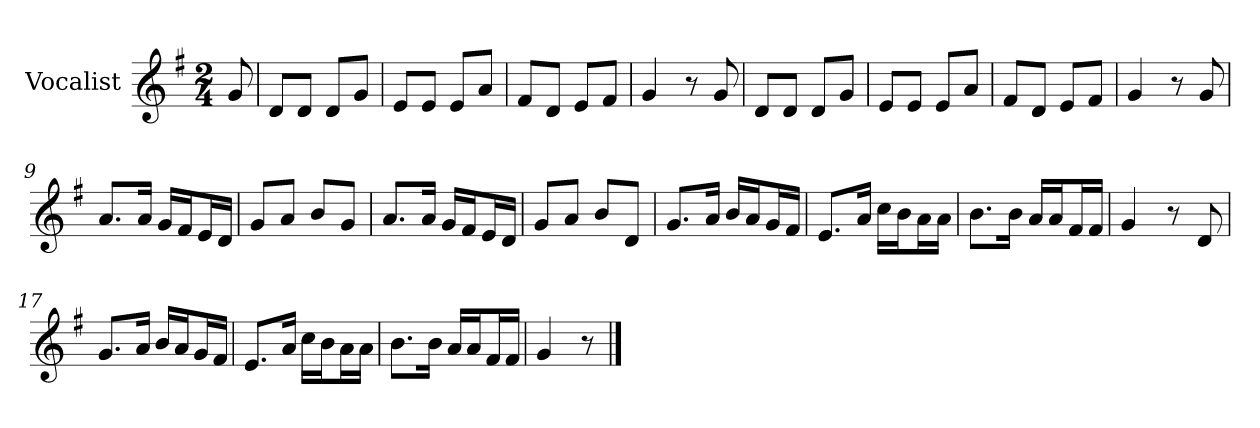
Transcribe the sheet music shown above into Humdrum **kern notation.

**kern
*part1
*staff1
*I"Vocalist
*k[f#]
*G:
*M2/4
=
8g
=1
8dL
8dJ
8dL
8gJ
=2
8eL
8eJ
8eL
8aJ
=3
8f#L
8dJ
8eL
8f#J
=4
4g
8r
8g
=5
8dL
8dJ
8dL
8gJ
=6
8eL
8eJ
8eL
8aJ
=7
8f#L
8dJ
8eL
8f#J
=8
4g
8r
8g
=9
8.aL
16aJk
16gLL
16f#J
16eL
16dJJ
=10
8gL
8aJ
8bL
8gJ
=11
8.aL
16aJk
16gLL
16f#J
16eL
16dJJ
=12
8gL
8aJ
8bL
8dJ
=13
8.gL
16aJk
16bLL
16aJ
16gL
16f#JJ
=14
8.eL
16aJk
16ccLL
16bJ
16aL
16aJJ
=15
8.bL
16bJk
16aLL
16aJ
16f#L
16f#JJ
=16
4g
8r
8d
=17
8.gL
16aJk
16bLL
16aJ
16gL
16f#JJ
=18
8.eL
16aJk
16ccLL
16bJ
16aL
16aJJ
=19
8.bL
16bJk
16aLL
16aJ
16f#L
16f#JJ
=20
4g
8r
==
*-
